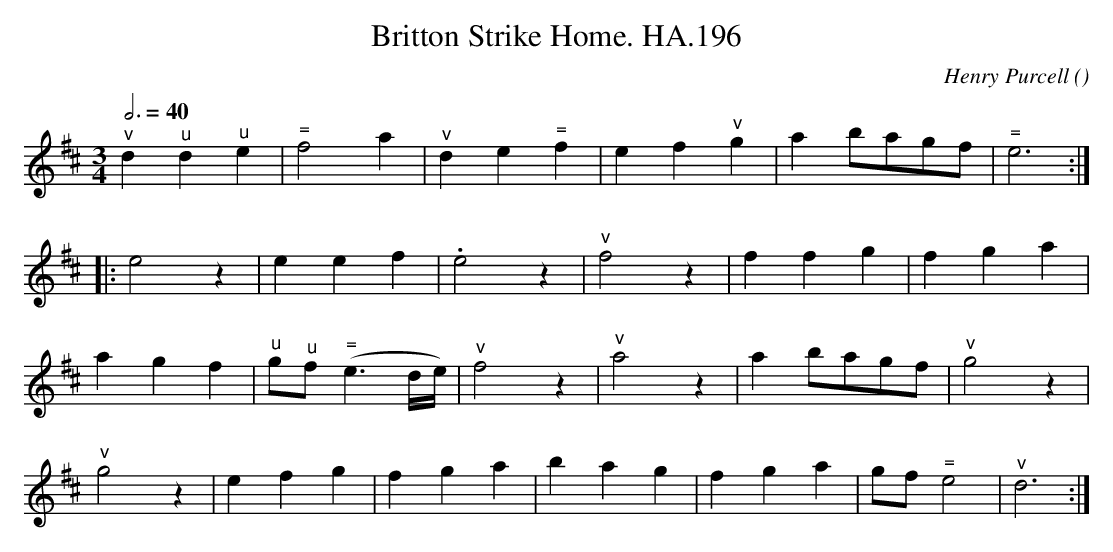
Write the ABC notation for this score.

X:1
T:Britton Strike Home. HA.196
M:3/4
L:1/4
Q:3/4=40
C:Henry Purcell
O:
K:D
"^v"d"^u"d"^u"e|"^="f2a|"^v"de"^="f|\
ef"^v"g|a b/2a/2g/2f/2|"^="e3:|
|:e2z|eef|.e2z|"^v"f2z|ffg|fga|
agf|"^u"g/2"^u"f/2 ("^="e3/2d/4e/4)|"^v"f2z|\
"^v"a2z|a b/2a/2g/2f/2|"^v"g2z|
"^v"g2z|efg|fga|bag|fga|g/2f/2 "^="e2|"^v"d3:|
